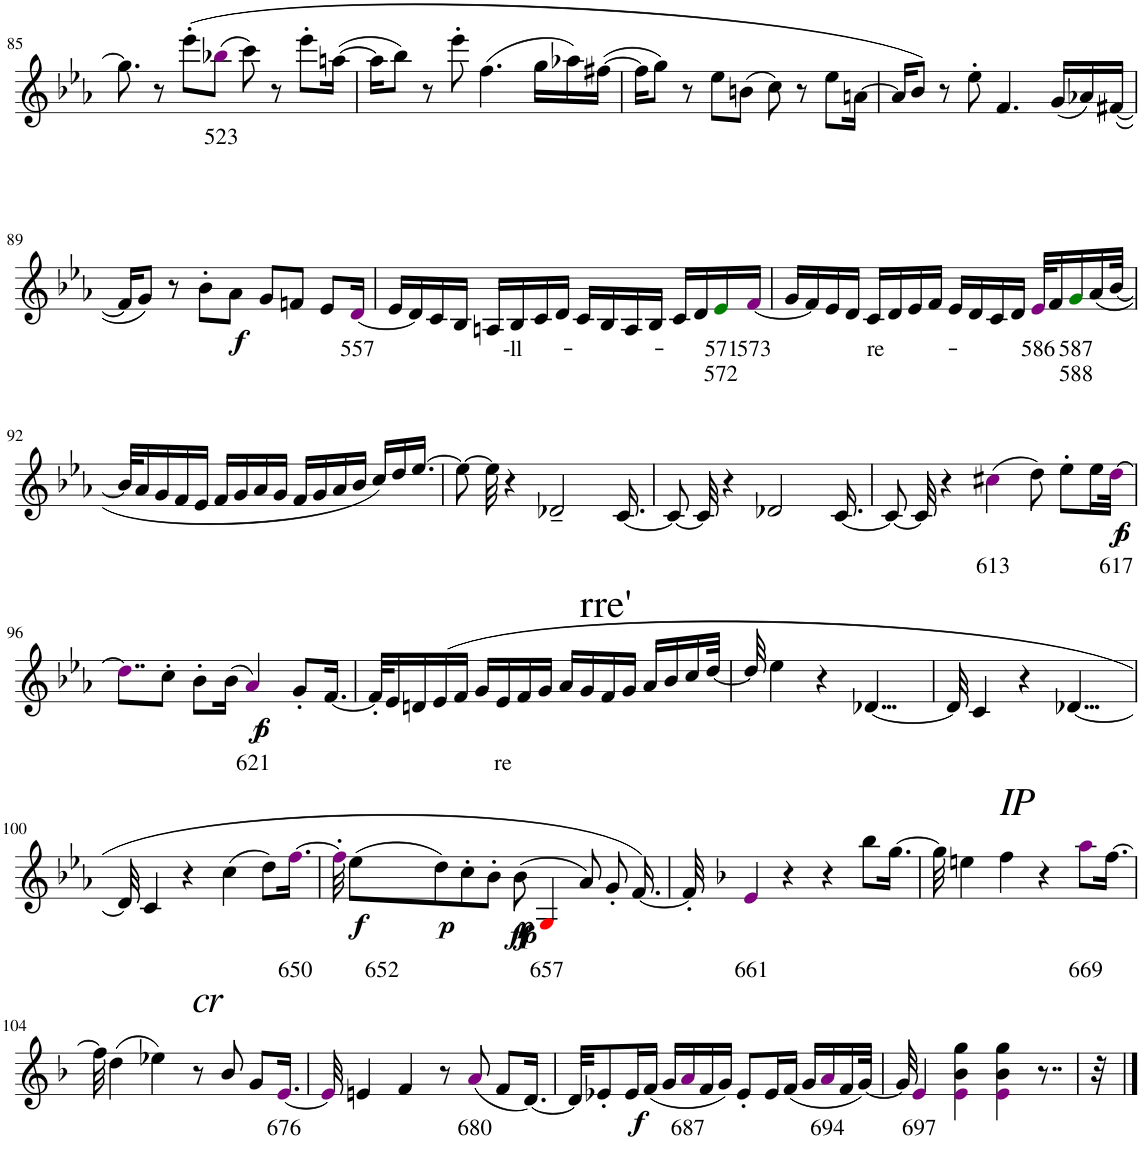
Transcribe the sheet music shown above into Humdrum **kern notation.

**kern	**text	**text	**dynam
*part1	*part1	*part1	*part1
*staff1	*staff1	*staff1	*staff1
*I"Womens Voices	*	*	*
*I'Wmn	*	*	*
!!LO:PB:g=z
*clefG2	*	*	*
*k[b-]	*	*	*
*M4/4	*	*	*
*met(c)	*	*	*
=85	=85	=85	=85
8.gg\]	.	.	.
8r	.	.	.
(8eee-'\L	.	.	.
!	!LO:LY:b	!	!
(8bb-Xi\J	523	.	.
8ccc\)	.	.	.
8r	.	.	.
8eee-'\L	.	.	.
([16aan\Jk	.	.	.
=86	=86	=86	=86
16aa\KL]	.	.	.
8bb-\J)	.	.	.
8r	.	.	.
8eee-'\	.	.	.
(4.ff\	.	.	.
16gg\LL	.	.	.
16aa-X\)	.	.	.
([16ff#X\JJ	.	.	.
=87	=87	=87	=87
16ff#\KL]	.	.	.
8gg\J)	.	.	.
8r	.	.	.
8ee-\L	.	.	.
(8bn\J	.	.	.
8cc\)	.	.	.
8r	.	.	.
8ee-\L	.	.	.
[16an\Jk	.	.	.
=88	=88	=88	=88
16a/KL]	.	.	.
8b-/J)	.	.	.
8r	.	.	.
8ee-'\	.	.	.
4.f/	.	.	.
(16g/LL	.	.	.
16a-X/)	.	.	.
([16f#X/JJ	.	.	.
!!LO:LB:g=z
=89	=89	=89	=89
16f#/KL]	.	.	.
8g/J)	.	.	.
8r	.	.	.
8b-'\L	.	.	.
!	!	!	!LO:DY:b
8a-\J	.	.	f
8g/L	.	.	.
8fn/J	.	.	.
8e-/L	.	.	.
!	!LO:LY:b	!	!
[16di/Jk	557	.	.
=90	=90	=90	=90
16e-/LL	.	.	.
16d/]	.	.	.
16c/	.	.	.
16B-/JJ	.	.	.
16An/LL	.	.	.
!	!LO:LY:b	!	!
16B-/	-ll-	.	.
16c/	.	.	.
16d/JJ	.	.	.
16c/LL	.	.	.
16B-/	.	.	.
16A/	.	.	.
16B-/JJ	.	.	.
16c/LL	.	.	.
16d/	.	.	.
!	!LO:LY:b	!LO:LY:b	!
16e-j/	571	572	.
!	!LO:LY:b	!	!
[16fi/JJ	573	.	.
=91	=91	=91	=91
16g/LL	.	.	.
16f/]	.	.	.
16e-/	.	.	.
16d/JJ	.	.	.
!	!LO:LY:b	!	!
16c/LL	-re-	.	.
16d/	.	.	.
16e-/	.	.	.
16f/JJ	.	.	.
16e-/LL	.	.	.
16d/	.	.	.
16c/	.	.	.
16d/JJ	.	.	.
!	!LO:LY:b	!	!
32e-i/KLL	586	.	.
16f/	.	.	.
!	!LO:LY:b	!LO:LY:b	!
16gj/	587	588	.
(16a-/	.	.	.
[32b-/JJk	.	.	.
!!LO:LB:g=z
=92	=92	=92	=92
32b-/KLL]	.	.	.
16a-/	.	.	.
16g/	.	.	.
16f/	.	.	.
16e-/JJ	.	.	.
16f/LL	.	.	.
16g/	.	.	.
16a-/	.	.	.
16g/JJ	.	.	.
16f/LL	.	.	.
16g/	.	.	.
16a-/	.	.	.
16b-/JJ	.	.	.
16cc/LL)	.	.	.
16dd/	.	.	.
[16.ee-/JJ	.	.	.
=93	=93	=93	=93
8ee-\_	.	.	.
32ee-\]	.	.	.
4r	.	.	.
2d-X~/	.	.	.
[16.c/	.	.	.
=94	=94	=94	=94
8c/_	.	.	.
32c/]	.	.	.
4r	.	.	.
2d-X/	.	.	.
[16.c/	.	.	.
=95	=95	=95	=95
8c/_	.	.	.
32c/]	.	.	.
4r	.	.	.
!	!LO:LY:b	!	!
(4cc#Xi\	613	.	.
8dd\)	.	.	.
8ee-'\L	.	.	.
16ee-\L	.	.	.
!	!LO:LY:b	!	!LO:DY:b
!	!	!	!LO:DY:n=1:b
[32ddi\JJk	617	.	f p
!!LO:LB:g=z
=96	=96	=96	=96
8..ddi\L]	.	.	.
8cc'\J	.	.	.
8b-'\L	.	.	.
(16b-\Jk	.	.	.
!	!LO:LY:b	!	!LO:DY:b
!	!	!	!LO:DY:n=1:b
4a-i/)	621	.	f p
8g'/L	.	.	.
[16.f/Jk	.	.	.
=97	=97	=97	=97
32f'/KLL]	.	.	.
16e-/	.	.	.
16dn/	.	.	.
(16e-/	.	.	.
16f/JJ	.	.	.
16g/LL	.	.	.
!	!LO:LY:b	!	!
16e-/	-re	.	.
16f/	.	.	.
16g/JJ	.	.	.
16a-/LL	.	.	.
!LO:TX:a:t=rre'	!	!	!
16g/	.	.	.
16f/	.	.	.
16g/JJ	.	.	.
16a-/LL	.	.	.
16b-/	.	.	.
16cc/	.	.	.
[32dd/JJk	.	.	.
=98	=98	=98	=98
32dd/]	.	.	.
4ee-\	.	.	.
4r	.	.	.
[4...d-X/	.	.	.
=99	=99	=99	=99
32d-/]	.	.	.
4c/	.	.	.
4r	.	.	.
[4...d-X/	.	.	.
!!LO:LB:g=z
=100	=100	=100	=100
32d-/]	.	.	.
4c/	.	.	.
4r	.	.	.
(4cc\	.	.	.
8dd\L)	.	.	.
!	!LO:LY:b	!	!
[16.ffi\Jk	650	.	.
=101	=101	=101	=101
32ff'i\]	.	.	.
!	!	!	!LO:DY:b
(8ee-\	.	.	f
!	!LO:LY:b	!	!
2ryy	652	.	.
!	!	!	!LO:DY:b
8dd\L)	.	.	p
8cc'\	.	.	.
[16.b-\J	.	.	.
32ryy	.	.	.
!	!	!	!LO:DY:b
!	!	!	!LO:DY:n=1:b
!	!	!	!LO:DY:n=2:b
(8b-\	.	.	fp f p
!	!LO:LY:b	!	!
4GZ/	657	.	.
8a-/)	.	.	.
8g'/	.	.	.
[16.f/)	.	.	.
=102	=102	=102	=102
32f'/]	.	.	.
32b-'\J]	.	.	.
!	!LO:LY:b	!	!
4ei/	661	.	.
4r	.	.	.
4r	.	.	.
8bb-\L	.	.	.
[16.gg\Jk	.	.	.
=103	=103	=103	=103
32gg\]	.	.	.
4een\	.	.	.
!LO:TX:a:i:t=IP	!	!	!
4ff\	.	.	.
4r	.	.	.
!	!LO:LY:b	!	!
8aai\L	669	.	.
[16.ff\Jk	.	.	.
!!LO:LB:g=z
=104	=104	=104	=104
32ff\]	.	.	.
(4dd\	.	.	.
4ee-X\)	.	.	.
!LO:TX:a:i:t=cr	!	!	!
8r	.	.	.
8b-/	.	.	.
8g/L	.	.	.
!	!LO:LY:b	!	!
[16.ei/Jk	676	.	.
=105	=105	=105	=105
32ei/]	.	.	.
4en/	.	.	.
4f/	.	.	.
8r	.	.	.
!	!LO:LY:b	!	!
(8ai/	680	.	.
8f/L	.	.	.
[16.d/Jk)	.	.	.
=106	=106	=106	=106
32d/KKL]	.	.	.
8e-X'/	.	.	.
!	!	!	!LO:DY:b
16e-/L	.	.	f
(16f/JJ	.	.	.
16g/LL	.	.	.
!	!LO:LY:b	!	!
16ai/	687	.	.
16f/	.	.	.
16g/JJ)	.	.	.
8e-'/L	.	.	.
16e-/L	.	.	.
(16f/JJ	.	.	.
16g/LL	.	.	.
!	!LO:LY:b	!	!
16ai/	694	.	.
16f/	.	.	.
[32g/JJk)	.	.	.
=107	=107	=107	=107
32g/]	.	.	.
!	!LO:LY:b	!	!
4ei/	697	.	.
4ei\ 4b-\ 4gg\	.	.	.
4ei\ 4b-\ 4gg\	.	.	.
8..r	.	.	.
=108	=108	=108	=108
32r	.	.	.
==	==	==	==
*-	*-	*-	*-
